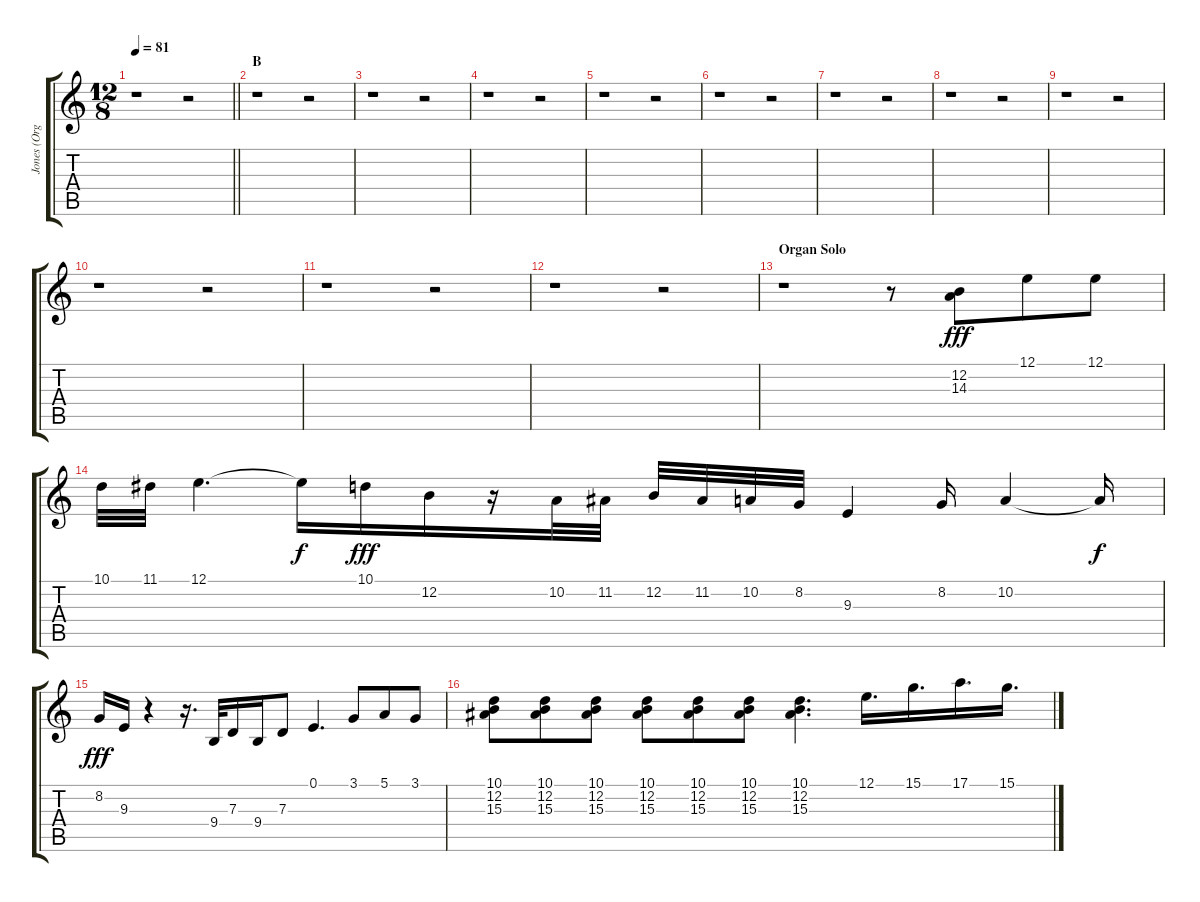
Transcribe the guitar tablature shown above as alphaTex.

\track ("Jones (Organ Solo)" "Jones (Org") {instrument drawbarorgan}
\staff {score tabs}
\tuning (E4 B3 G3 D3 A2 E2) {hide}
\ts (12 8)
\tempo 81
\clef g2
\barLineRight lightlight
\ks c
r.1{dy fff} r.2 |
\section ("" "B")
r.1 r.2 |
r.1 r.2 |
r.1 r.2 |
r.1 r.2 |
r.1 r.2 |
r.1 r.2 |
r.1 r.2 |
r.1 r.2 |
r.1 r.2 |
r.1 r.2 |
r.1 r.2 |
\section ("" "Organ Solo")
r.1 r.8 (12.2 14.3).8 12.1.8 12.1.8 |
10.1.32 11.1.32 12.1.4{d} 12.1{t}.16{dy f} 10.1.16{dy fff} 12.2.16 r.16 10.2.32 11.2.32 12.2.32 11.2.32 10.2.32 8.2.32 9.3.4 8.2.16 10.2.4 10.2{t}.16{dy f} |
8.2.16{dy fff} 9.3.16 r.4 r.16{d} 9.4.32 7.3.16 9.4.16 7.3.8 0.1.4{d} 3.1.8 5.1.8 3.1.8 |
(10.1 12.2 15.3).8 (10.1 12.2 15.3).8 (10.1 12.2 15.3).8 (10.1 12.2 15.3).8 (10.1 12.2 15.3).8 (10.1 12.2 15.3).8 (10.1 12.2 15.3).4{d} 12.1.16{d} 15.1.16{d} 17.1.16{d} 15.1.16{d}
